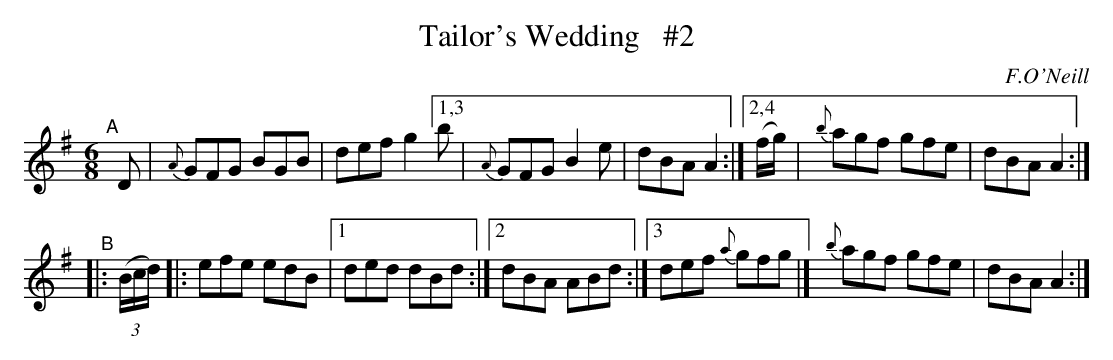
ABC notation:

X:1
T: Tailor's Wedding   #2
O: F.O'Neill
M: 6/8
L: 1/8
K: G
"^A"\
[|]D | {A}GFG BGB | def g2 \
[1,3 b | {A}GFG B2e | dBA A2 :|\
[2,4 (f/g/) | {b}agf gfe | dBA A2 :|
"^B"\
|: (3(B/c/d/) |: efe edB |\
[1 ded dBd :|[2 dBA ABd :|\
[3 def {a}gfg |] {b}agf gfe | dBA A2 :|
